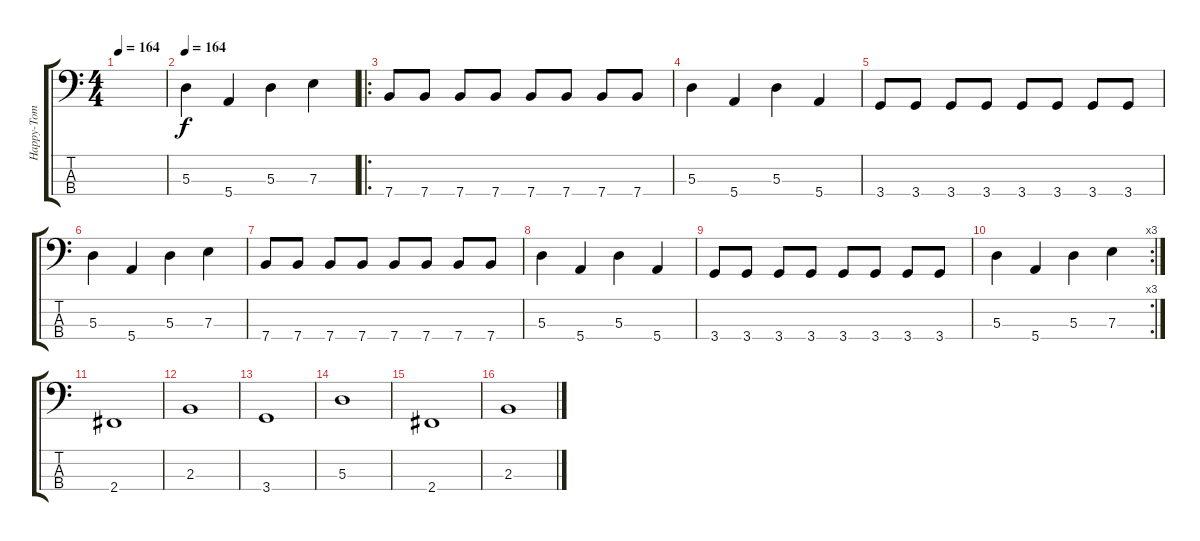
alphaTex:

\track ("Happy-Tom" "Happy-Tom") {instrument electricbasspick}
\staff {score tabs}
\tuning (G2 D2 A1 E1) {hide}
\ts (4 4)
\tempo 164
\clef f4
\ks c
|
\tempo 164
5.3.4 5.4.4 5.3.4 7.3.4 |
\ro
7.4.8 7.4.8 7.4.8 7.4.8 7.4.8 7.4.8 7.4.8 7.4.8 |
5.3.4 5.4.4 5.3.4 5.4.4 |
3.4.8 3.4.8 3.4.8 3.4.8 3.4.8 3.4.8 3.4.8 3.4.8 |
5.3.4 5.4.4 5.3.4 7.3.4 |
7.4.8 7.4.8 7.4.8 7.4.8 7.4.8 7.4.8 7.4.8 7.4.8 |
5.3.4 5.4.4 5.3.4 5.4.4 |
3.4.8 3.4.8 3.4.8 3.4.8 3.4.8 3.4.8 3.4.8 3.4.8 |
\rc 3
5.3.4 5.4.4 5.3.4 7.3.4 |
2.4.1 |
2.3.1 |
3.4.1 |
5.3.1 |
2.4.1 |
2.3.1
